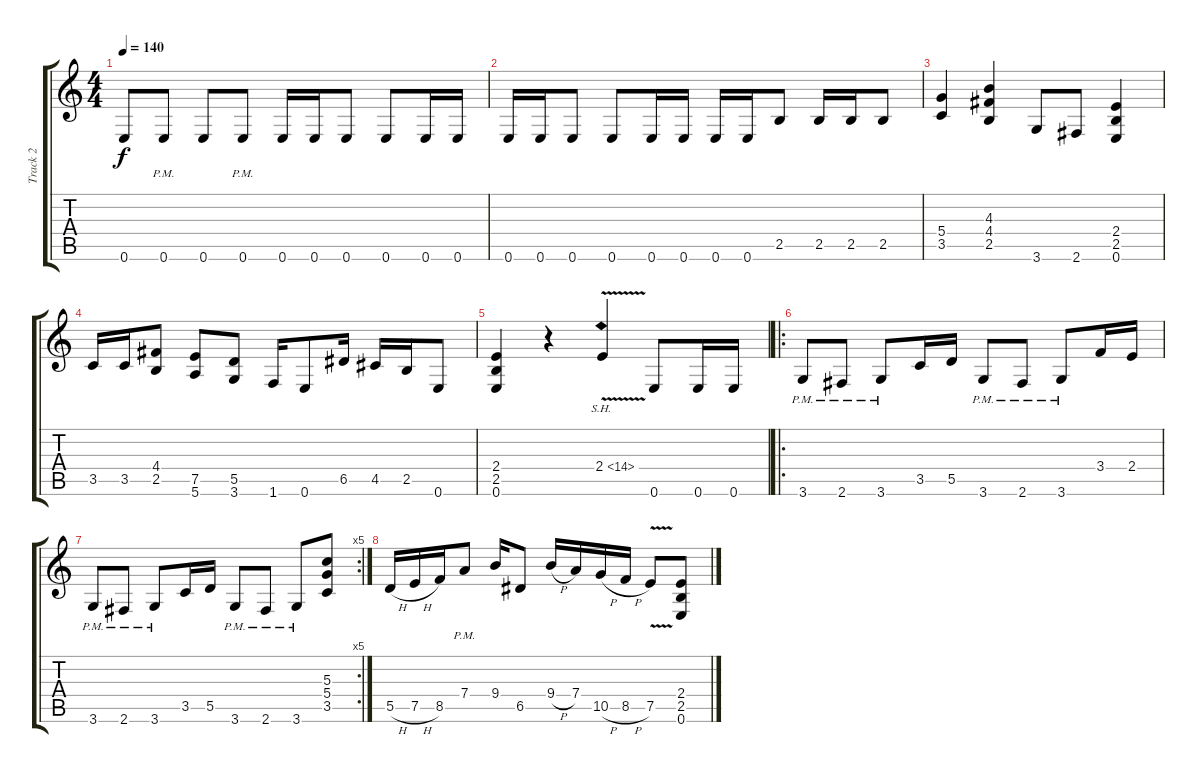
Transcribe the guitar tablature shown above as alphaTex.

\track ("Track 2" "Track 2") {instrument distortionguitar}
\staff {score tabs}
\tuning (E4 B3 G3 D3 A2 E2) {hide}
\ts (4 4)
\tempo 140
\clef g2
\ks c
0.6.8{dy f} 0.6{pm}.8 0.6.8 0.6{pm}.8 0.6.16 0.6.16 0.6.8 0.6.8 0.6.16 0.6.16 |
0.6.16 0.6.16 0.6.8 0.6.8 0.6.16 0.6.16 0.6.16 0.6.16 2.5.8 2.5.16 2.5.16 2.5.8 |
(5.4 3.5).4 (4.3 4.4 2.5).4 3.6.8 2.6.8 (2.4 2.5 0.6).4 |
3.5.16 3.5.16 (4.4 2.5).8 (7.5 5.6).8 (5.5 3.6).8 1.6.16 0.6.8 6.5.16 4.5.16 2.5.16 0.6.8 |
(2.4 2.5 0.6).4 r.4 2.4{sh 12 v}.4 0.6.8 0.6.16 0.6.16 |
\ro
3.6{pm}.8 2.6{pm}.8 3.6{pm}.8 3.5.16 5.5.16 3.6{pm}.8 2.6{pm}.8 3.6{pm}.8 3.4.16 2.4.16 |
\rc 5
3.6{pm}.8 2.6{pm}.8 3.6{pm}.8 3.5.16 5.5.16 3.6{pm}.8 2.6{pm}.8 3.6{pm}.8 (5.3 5.4 3.5).8 |
5.5{h}.16 7.5{h}.16 8.5.16 7.4{pm}.8 9.4.16 6.5.8 9.4{h}.16 7.4.16 10.5{h}.16 8.5{h}.16 7.5{v}.8 (2.4 2.5 0.6).8
